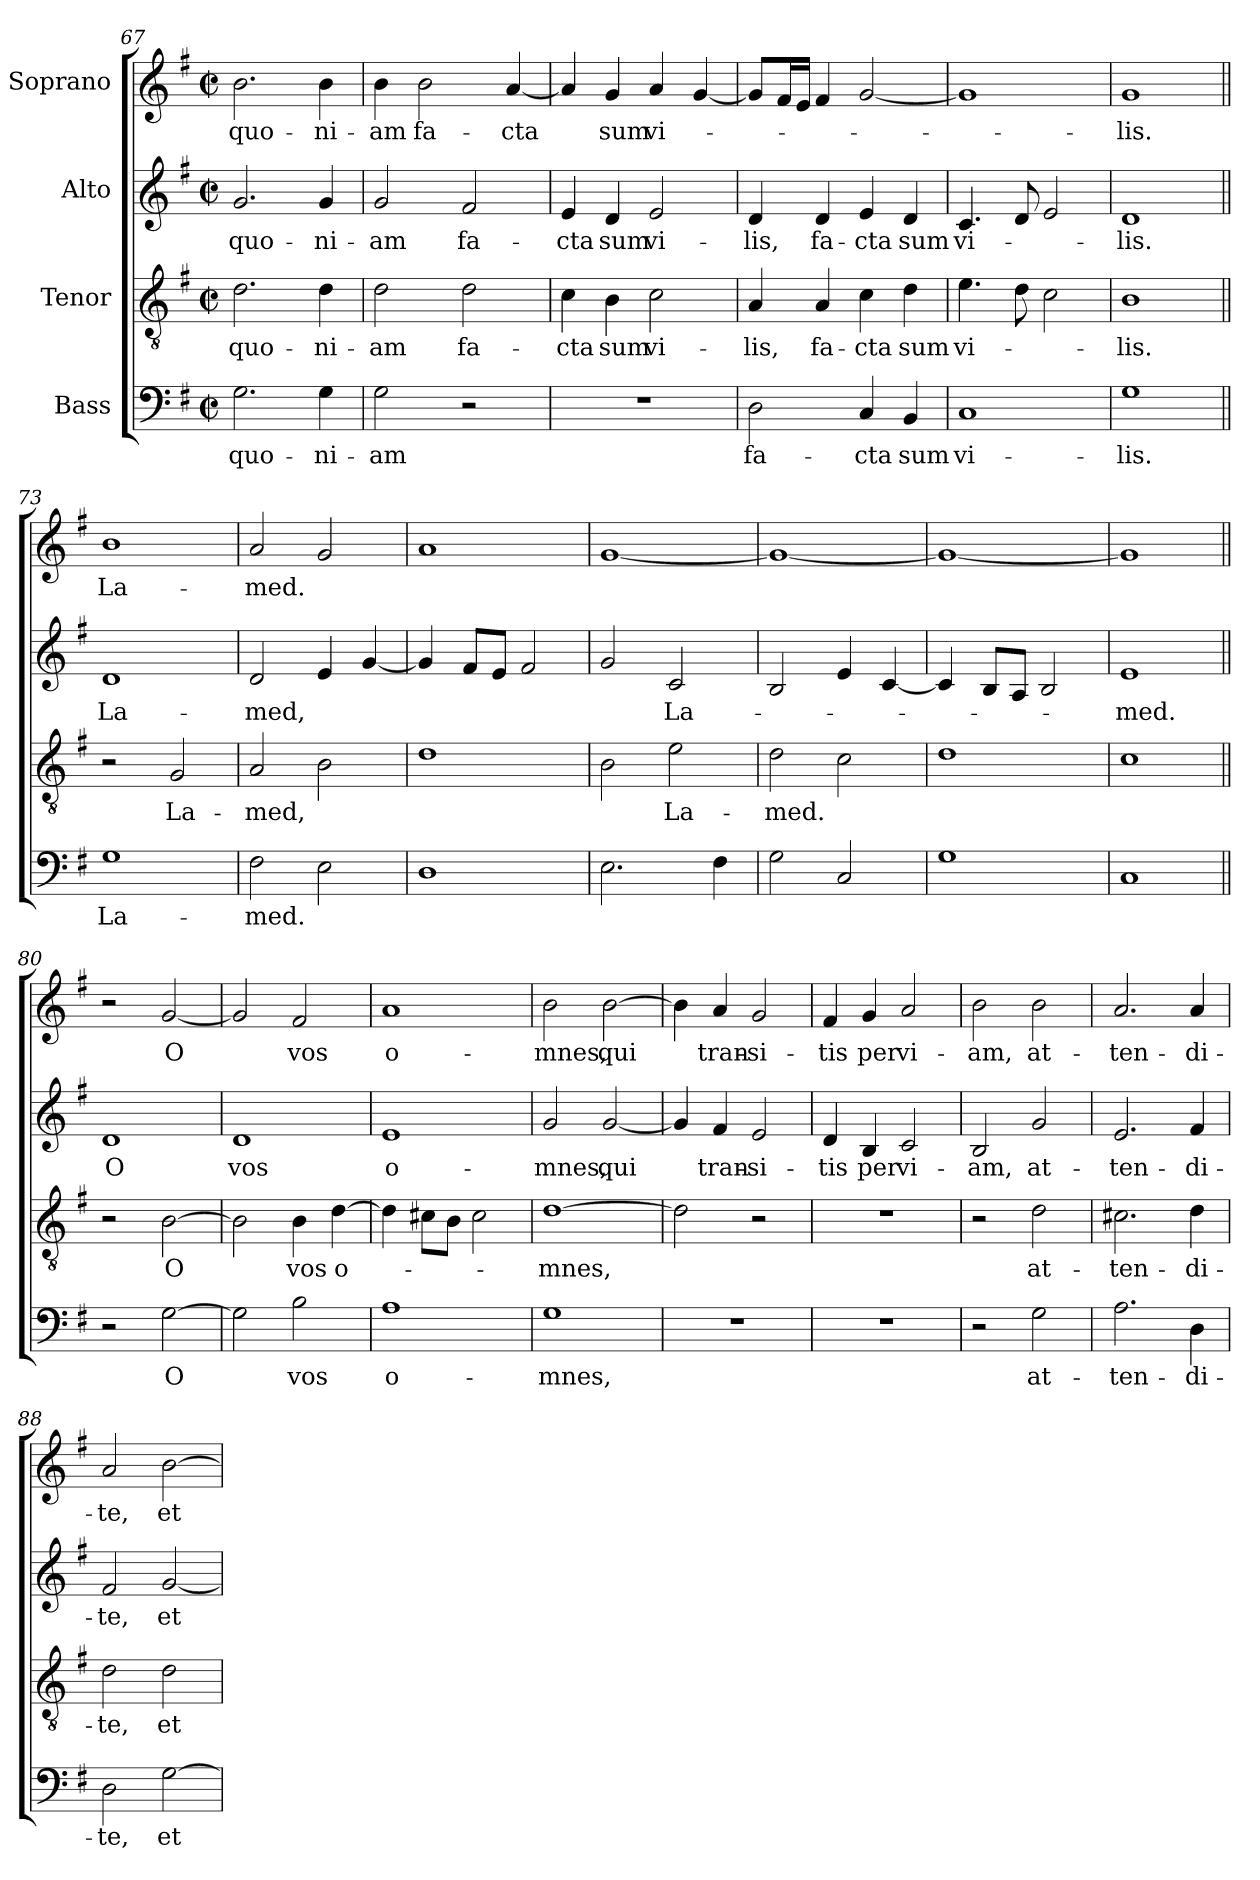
**kern	**text	**kern	**text	**kern	**text	**kern	**text
*part4	*part4	*part3	*part3	*part2	*part2	*part1	*part1
*staff4	*staff4	*staff3	*staff3	*staff2	*staff2	*staff1	*staff1
*I"Bass	*	*I"Tenor	*	*I"Alto	*	*I"Soprano	*
!!LO:LB:g=z
*clefF4	*	*clefGv2	*	*clefG2	*	*clefG2	*
*k[f#]	*	*k[f#]	*	*k[f#]	*	*k[f#]	*
*G:	*	*G:	*	*G:	*	*G:	*
*M2/2	*	*M2/2	*	*M2/2	*	*M2/2	*
*met(c|)	*	*met(c|)	*	*met(c|)	*	*met(c|)	*
=67	=67	=67	=67	=67	=67	=67	=67
2.G\	quo-	2.d\	quo-	2.g/	quo-	2.b\	quo-
4G\	-ni-	4d\	-ni-	4g/	-ni-	4b\	-ni-
=68	=68	=68	=68	=68	=68	=68	=68
2G\	-am	2d\	-am	2g/	-am	4b\	-am
.	.	.	.	.	.	2b\	fa-
2r	.	2d\	fa-	2f#/	fa-	.	.
.	.	.	.	.	.	[4a/	-cta
=69	=69	=69	=69	=69	=69	=69	=69
1r	.	4c\	-cta	4e/	-cta	4a/]	.
.	.	4B\	sum	4d/	sum	4g/	sum
.	.	2c\	vi-	2e/	vi-	4a/	vi-
.	.	.	.	.	.	[4g/	.
=70	=70	=70	=70	=70	=70	=70	=70
2D\	fa-	4A/	-lis,	4d/	-lis,	8g/L]	.
.	.	.	.	.	.	16f#/L	.
.	.	.	.	.	.	16e/JJ	.
.	.	4A/	fa-	4d/	fa-	4f#/	.
4C/	-cta	4c\	-cta	4e/	-cta	[2g/	.
4BB/	sum	4d\	sum	4d/	sum	.	.
=71	=71	=71	=71	=71	=71	=71	=71
1C	vi-	4.e\	vi-	4.c/	vi-	1g]	.
.	.	8d\	.	8d/	.	.	.
.	.	2c\	.	2e/	.	.	.
=72	=72	=72	=72	=72	=72	=72	=72
1G	-lis.	1B	-lis.	1d	-lis.	1g	-lis.
!!LO:PB:g=z
=73||	=73||	=73||	=73||	=73||	=73||	=73||	=73||
1G	La-	2r	.	1d	La-	1b	La-
.	.	2G/	La-	.	.	.	.
=74	=74	=74	=74	=74	=74	=74	=74
2F#\	-med.	2A/	-med,	2d/	-med,	2a/	-med.
2E\	.	2B\	.	4e/	.	2g/	.
.	.	.	.	[4g/	.	.	.
=75	=75	=75	=75	=75	=75	=75	=75
1D	.	1d	.	4g/]	.	1a	.
.	.	.	.	8f#/L	.	.	.
.	.	.	.	8e/J	.	.	.
.	.	.	.	2f#/	.	.	.
=76	=76	=76	=76	=76	=76	=76	=76
2.E\	.	2B\	.	2g/	.	[1g	.
.	.	2e\	La-	2c/	La-	.	.
4F#\	.	.	.	.	.	.	.
=77	=77	=77	=77	=77	=77	=77	=77
2G\	.	2d\	-med.	2B/	.	1g_	.
2C/	.	2c\	.	4e/	.	.	.
.	.	.	.	[4c/	.	.	.
=78	=78	=78	=78	=78	=78	=78	=78
1G	.	1d	.	4c/]	.	1g_	.
.	.	.	.	8B/L	.	.	.
.	.	.	.	8A/J	.	.	.
.	.	.	.	2B/	.	.	.
=79	=79	=79	=79	=79	=79	=79	=79
1C	.	1c	.	1e	-med.	1g]	.
!!LO:LB:g=z
=80||	=80||	=80||	=80||	=80||	=80||	=80||	=80||
2r	.	2r	.	1d	O	2r	.
[2G\	O	[2B\	O	.	.	[2g/	O
=81	=81	=81	=81	=81	=81	=81	=81
2G\]	.	2B\]	.	1d	vos	2g/]	.
2B\	vos	4B\	vos	.	.	2f#/	vos
.	.	[4d\	o-	.	.	.	.
=82	=82	=82	=82	=82	=82	=82	=82
1A	o-	4d\]	.	1e	o-	1a	o-
.	.	8c#X\L	.	.	.	.	.
.	.	8B\J	.	.	.	.	.
.	.	2c#\	.	.	.	.	.
=83	=83	=83	=83	=83	=83	=83	=83
1G	-mnes,	[1d	-mnes,	2g/	-mnes,	2b\	-mnes,
.	.	.	.	[2g/	qui	[2b\	qui
=84	=84	=84	=84	=84	=84	=84	=84
1r	.	2d\]	.	4g/]	.	4b\]	.
.	.	.	.	4f#/	tran-	4a/	tran-
.	.	2r	.	2e/	-si-	2g/	-si-
=85	=85	=85	=85	=85	=85	=85	=85
1r	.	1r	.	4d/	-tis	4f#/	-tis
.	.	.	.	4B/	per	4g/	per
.	.	.	.	2c/	vi-	2a/	vi-
=86	=86	=86	=86	=86	=86	=86	=86
2r	.	2r	.	2B/	-am,	2b\	-am,
2G\	at-	2d\	at-	2g/	at-	2b\	at-
!!LO:LB:g=z
=87	=87	=87	=87	=87	=87	=87	=87
2.A\	-ten-	2.c#X\	-ten-	2.e/	-ten-	2.a/	-ten-
4D\	-di-	4d\	-di-	4f#/	-di-	4a/	-di-
=88	=88	=88	=88	=88	=88	=88	=88
2D\	-te,	2d\	-te,	2f#/	-te,	2a/	-te,
[2G\	et	2d\	et	[2g/	et	[2b\	et
=	=	=	=	=	=	=	=
*-	*-	*-	*-	*-	*-	*-	*-
